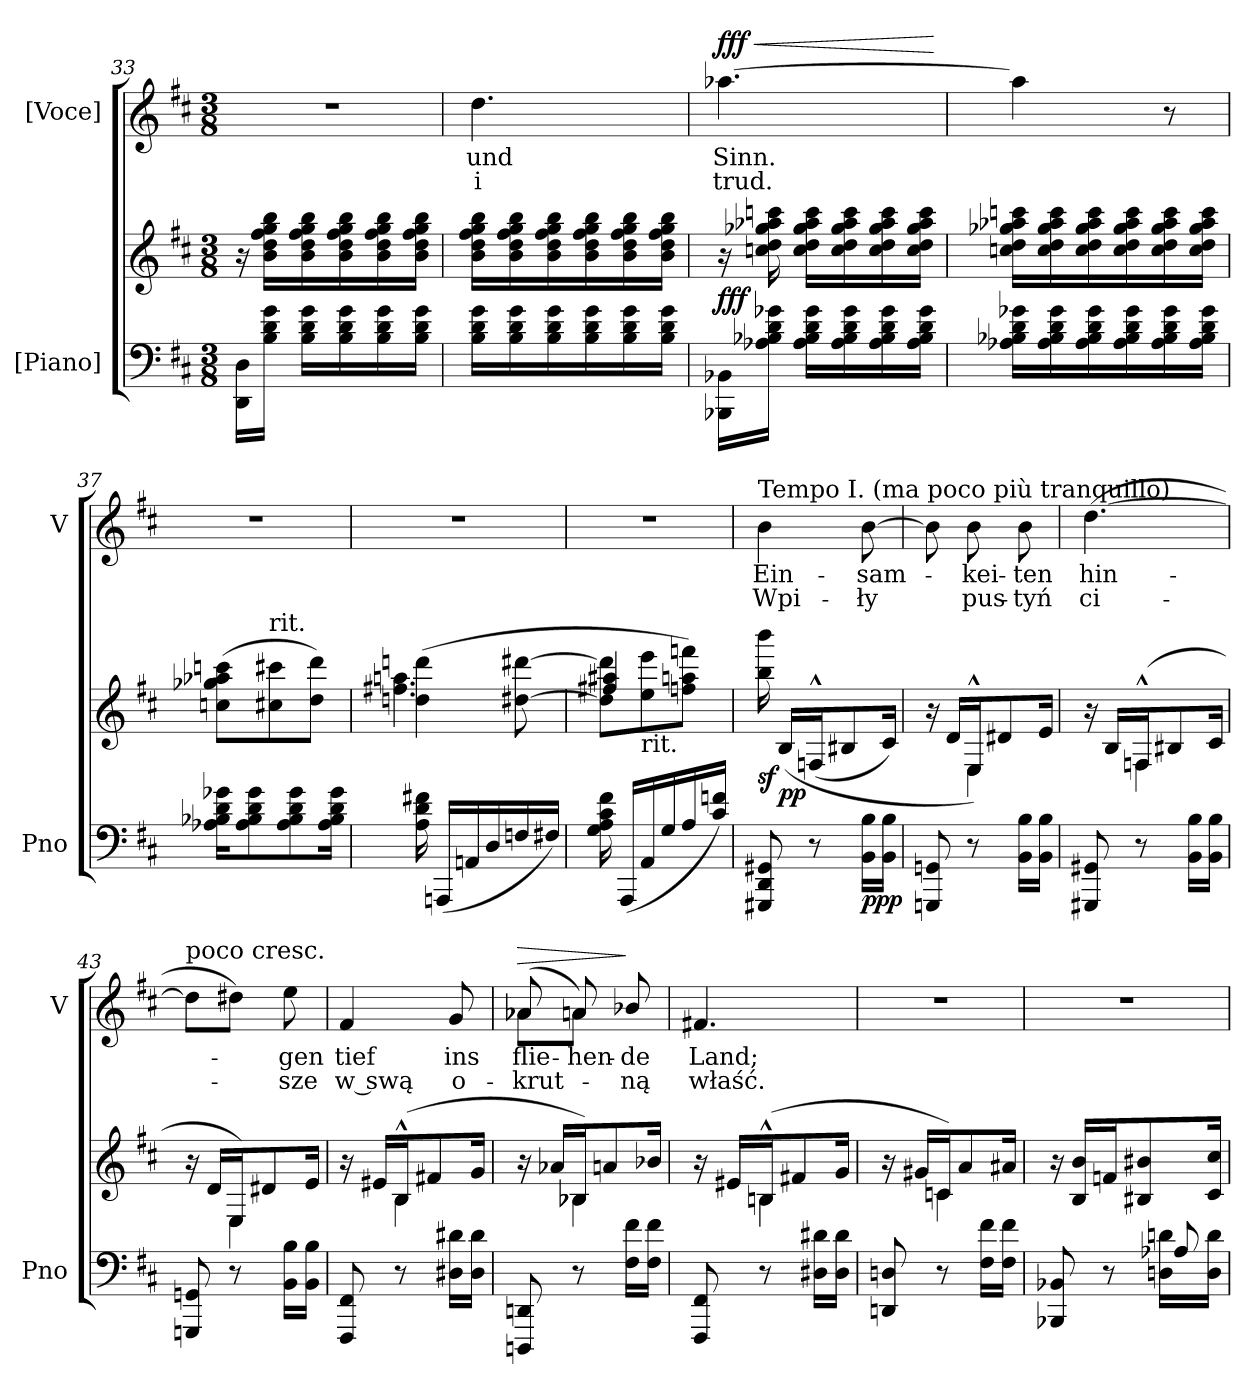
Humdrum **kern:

**kern	**kern	**dynam	**kern	**text	**text	**dynam
*part2	*part2	*part2	*part1	*part1	*part1	*part1
*staff3	*staff2	*staff2/3	*staff1	*staff1	*staff1	*staff1
*I"[Piano]	*	*	*I"[Voce]	*	*	*
*I'Pno	*	*	*I'V	*	*	*
*clefF4	*clefG2	*	*clefG2	*	*	*
*k[f#c#]	*k[f#c#]	*	*k[f#c#]	*	*	*
*D:	*D:	*	*D:	*	*	*
*M3/8	*M3/8	*	*M3/8	*	*	*
=33	=33	=33	=33	=33	=33	=33
16DD\ 16D\LL	16r	.	4.r	.	.	.
16B\ 16d\ 16g\JJ	16b\ 16dd\ 16ff#\ 16gg\ 16bb\LL	.	.	.	.	.
16B\ 16d\ 16g\LL	16b\ 16dd\ 16ff#\ 16gg\ 16bb\	.	.	.	.	.
16B\ 16d\ 16g\	16b\ 16dd\ 16ff#\ 16gg\ 16bb\	.	.	.	.	.
16B\ 16d\ 16g\	16b\ 16dd\ 16ff#\ 16gg\ 16bb\	.	.	.	.	.
16B\ 16d\ 16g\JJ	16b\ 16dd\ 16ff#\ 16gg\ 16bb\JJ	.	.	.	.	.
=34	=34	=34	=34	=34	=34	=34
16B\ 16d\ 16g\LL	16b\ 16dd\ 16ff#\ 16gg\ 16bb\LL	.	4.dd\	und	i	.
16B\ 16d\ 16g\	16b\ 16dd\ 16ff#\ 16gg\ 16bb\	.	.	.	.	.
16B\ 16d\ 16g\	16b\ 16dd\ 16ff#\ 16gg\ 16bb\	.	.	.	.	.
16B\ 16d\ 16g\	16b\ 16dd\ 16ff#\ 16gg\ 16bb\	.	.	.	.	.
16B\ 16d\ 16g\	16b\ 16dd\ 16ff#\ 16gg\ 16bb\	.	.	.	.	.
16B\ 16d\ 16g\JJ	16b\ 16dd\ 16ff#\ 16gg\ 16bb\JJ	.	.	.	.	.
=35	=35	=35	=35	=35	=35	=35
!	!	!	!	!	!	!LO:HP:a
!	!	!	!	!	!	!LO:DY:n=1:a
16BBB-X\ 16BB-X\LL	16r	fff	[4.aa-X\	Sinn.	trud.	< fff
16A-X\ 16B-X\ 16d\ 16g-X\JJ	16ccn\ 16dd\ 16gg-X\ 16aa-X\ 16cccn\	.	.	.	.	.
16A-\ 16B-\ 16d\ 16g-\LL	16cc\ 16dd\ 16gg-\ 16aa-\ 16ccc\LL	.	.	.	.	.
16A-\ 16B-\ 16d\ 16g-\	16cc\ 16dd\ 16gg-\ 16aa-\ 16ccc\	.	.	.	.	.
16A-\ 16B-\ 16d\ 16g-\	16cc\ 16dd\ 16gg-\ 16aa-\ 16ccc\	.	.	.	.	.
16A-\ 16B-\ 16d\ 16g-\JJ	16cc\ 16dd\ 16gg-\ 16aa-\ 16ccc\JJ	.	.	.	.	.
.	.	.	.	.	.	[
=36	=36	=36	=36	=36	=36	=36
16A-X\ 16B-X\ 16d\ 16g-X\LL	16ccn\ 16dd\ 16gg-X\ 16aa-X\ 16cccn\LL	.	4aa-\]	.	.	.
16A-\ 16B-\ 16d\ 16g-\	16cc\ 16dd\ 16gg-\ 16aa-\ 16ccc\	.	.	.	.	.
16A-\ 16B-\ 16d\ 16g-\	16cc\ 16dd\ 16gg-\ 16aa-\ 16ccc\	.	.	.	.	.
16A-\ 16B-\ 16d\ 16g-\	16cc\ 16dd\ 16gg-\ 16aa-\ 16ccc\	.	.	.	.	.
16A-\ 16B-\ 16d\ 16g-\	16cc\ 16dd\ 16gg-\ 16aa-\ 16ccc\	.	8r	.	.	.
16A-\ 16B-\ 16d\ 16g-\JJ	16cc\ 16dd\ 16gg-\ 16aa-\ 16ccc\JJ	.	.	.	.	.
=37	=37	=37	=37	=37	=37	=37
16A-X\ 16B-X\ 16d\ 16g-X\KL	(8ccn\ 8gg-X\ 8aa-X\ 8cccn\L	.	4.r	.	.	.
8A-\ 8B-\ 8d\ 8g-\	.	.	.	.	.	.
!	!LO:TX:a:t=rit.	!	!	!	!	!
.	8cc#X\ 8ccc#X\	.	.	.	.	.
8A-\ 8B-\ 8d\ 8g-\	.	.	.	.	.	.
.	8dd\ 8ddd\J)	.	.	.	.	.
16A-\ 16B-\ 16d\ 16g-\Jk	.	.	.	.	.	.
=38	=38	=38	=38	=38	=38	=38
*	*^	*	*	*	*	*
16A\ 16d\ 16f#X\	(4ddn\ 4dddn\	4.ff#X\ 4.aan\	.	4.r	.	.	.
(16AAAn/LL	.	.	.	.	.	.	.
16AAn/	.	.	.	.	.	.	.
16D/	.	.	.	.	.	.	.
16Fn/	[8dd#X\ [8ddd#X\	.	.	.	.	.	.
16F#X/JJ)	.	.	.	.	.	.	.
=39	=39	=39	=39	=39	=39	=39	=39
16G\ 16A\ 16c#i\ 16f#\	8dd#]\ 8ddd#]\L	4ff#X/ 4aa#X/	.	4.r	.	.	.
(16AAA/LL	.	.	.	.	.	.	.
!	!LO:TX:b:t=rit.	!	!	!	!	!	!
16AA/	8ee\ 8eee\	.	.	.	.	.	.
16G/	.	.	.	.	.	.	.
16A/	8ffn\ 8aan\ 8fffn\J)	8ryy	.	.	.	.	.
16c#/ 16fn/JJ)	.	.	.	.	.	.	.
*	*v	*v	*	*	*	*	*
=40	=40	=40	=40	=40	=40	=40
!	!	!	!LO:TX:a:t=Tempo I. (ma poco più tranquillo)	!	!	!
8GGG#X/ 8DD/ 8GG#X/	16bb\ 16bbb\	sf	4b\	Ein-	Wpi-	.
.	(16B/LL	pp	.	.	.	.
8r	(16Fn^^</J	.	.	.	.	.
.	8B#X/	.	.	.	.	.
!	!	!LO:DY:b=2	!	!	!	!
16BB\ 16B\LL	.	ppp	[8b\	-sam-	-ły	.
16BB\ 16B\JJ	16c#/Jk)	.	.	.	.	.
=41	=41	=41	=41	=41	=41	=41
*	*^	*	*	*	*	*
8GGGn/ 8GGn/	16r	8ryy	.	8b\]	.	.	.
.	16d/LL	.	.	.	.	.	.
8r	16E^^</J)	4E\	.	8b\	-kei-	pus-	.
.	8d#X/	.	.	.	.	.	.
16BB\ 16B\LL	.	.	.	8b\	-ten	-tyń	.
16BB\ 16B\JJ	16e/Jk	.	.	.	.	.	.
=42	=42	=42	=42	=42	=42	=42	=42
8GGG#X/ 8GG#X/	16r	8ryy	.	([4.dd\	hin-	ci-	.
.	16B/LL	.	.	.	.	.	.
8r	(<16Fn^^</J	4F\	.	.	.	.	.
.	8B#X/	.	.	.	.	.	.
16BB\ 16B\LL	.	.	.	.	.	.	.
16BB\ 16B\JJ	16c#/Jk	.	.	.	.	.	.
=43	=43	=43	=43	=43	=43	=43	=43
!	!	!	!	!LO:TX:a:t=poco cresc.	!	!	!
8GGGn/ 8GGn/	16r	8ryy	.	8dd\L]	.	.	.
.	16d/LL	.	.	.	.	.	.
8r	16E/J)	4E\	.	8dd#X\J)	.	.	.
.	8d#X/	.	.	.	.	.	.
16BB\ 16B\LL	.	.	.	8ee\	-gen	-sze	.
16BB\ 16B\JJ	16e/Jk	.	.	.	.	.	.
=44	=44	=44	=44	=44	=44	=44	=44
8FFF#/ 8FF#/	16r	8ryy	.	4f#i/	tief	w swą	.
.	16e#X/LL	.	.	.	.	.	.
8r	(<16B^^</J	4B\	.	.	.	.	.
.	8f#X/	.	.	.	.	.	.
16D#X\ 16d#X\LL	.	.	.	8g/	ins	o-	.
16D#\ 16d#\JJ	16g/Jk	.	.	.	.	.	.
=45	=45	=45	=45	=45	=45	=45	=45
*	*	*	*	*^	*	*	*
!	!	!	!	!	!	!	!	!LO:HP:a
8DDDn/ 8DDn/	16r	8ryy	.	(<8a-X/	8a-X\L	flie-	-krut-	>
.	16a-X/LL	.	.	.	.	.	.	.
8r	16B-X/J)	4B-X\	.	8an/)	8a\J	-hen-	.	.
.	8an/	.	.	.	.	.	.	.
16F#i\ 16f#i\LL	.	.	.	8b-X/	8ryy	-de	-ną	]
16F#\ 16f#\JJ	16b-X/Jk	.	.	.	.	.	.	.
*	*	*	*	*v	*v	*	*	*
=46	=46	=46	=46	=46	=46	=46	=46
8FFF#/ 8FF#/	16r	8ryy	.	4.f#X/	Land;	właść.	.
.	16e#X/LL	.	.	.	.	.	.
8r	(<16B^^</J	4Bn\	.	.	.	.	.
.	8f#X/	.	.	.	.	.	.
16D#X\ 16d#X\LL	.	.	.	.	.	.	.
16D#\ 16d#\JJ	16g/Jk	.	.	.	.	.	.
=47	=47	=47	=47	=47	=47	=47	=47
8DDn/ 8Dn/	16r	8ryy	.	4.r	.	.	.
.	16g#X/LL	.	.	.	.	.	.
8r	16cn/J)	4c\	.	.	.	.	.
.	8a/	.	.	.	.	.	.
16F#\ 16f#\LL	.	.	.	.	.	.	.
16F#\ 16f#\JJ	16a#X/Jk	.	.	.	.	.	.
*	*v	*v	*	*	*	*	*
=48	=48	=48	=48	=48	=48	=48
*^	*	*	*	*	*	*
8BBB-X/ 8BB-X/	4ryy	16r	.	4.r	.	.	.
.	.	16B/ 16b/LL	.	.	.	.	.
8r	.	16fn/J	.	.	.	.	.
.	.	8B#X/ 8b#X/	.	.	.	.	.
16Dn\ 16dn\LL	8A-X/	.	.	.	.	.	.
16D\ 16d\JJ	.	16c#/ 16cc#/Jk	.	.	.	.	.
*v	*v	*	*	*	*	*	*
=	=	=	=	=	=	=
*-	*-	*-	*-	*-	*-	*-
